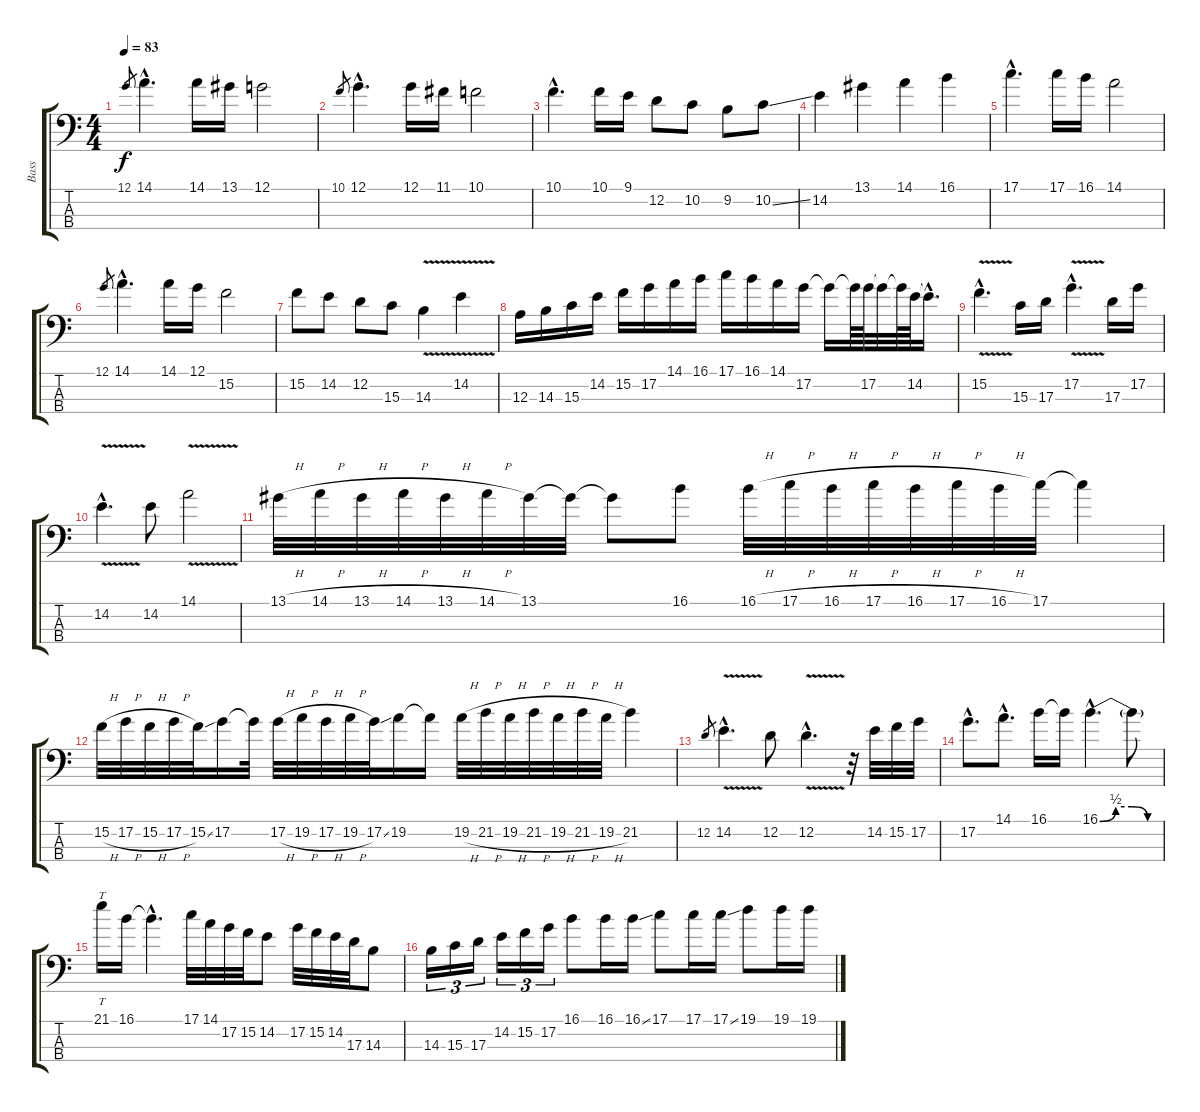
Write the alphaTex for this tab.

\track ("Bass" "Bass") {instrument electricbassfinger}
\staff {score tabs}
\tuning (G2 D2 A1 E1) {hide}
\ts (4 4)
\tempo 83
\clef f4
\ks c
12.1.8{gr dy f} 14.1{hac}.4{d} 14.1.16 13.1.16 12.1.2 |
10.1.8{gr} 12.1{hac}.4{d} 12.1.16 11.1.16 10.1.2 |
10.1{hac}.4{d} 10.1.16 9.1.16 12.2.8 10.2.8 9.2.8 10.2{ss}.8 |
14.2.4 13.1.4 14.1.4 16.1.4 |
17.1{hac}.4{d} 17.1.16 16.1.16 14.1.2 |
12.1.8{gr} 14.1{hac}.4{d} 14.1.16 12.1.16 15.2.2 |
15.2.8 14.2.8 12.2.8 15.3.8 14.3{v}.4 14.2{v}.4 |
12.3.16 14.3.16 15.3.16 14.2.16 15.2.16 17.2.16 14.1.16 16.1.16 17.1.16 16.1.16 14.1.16 17.2.16 17.2{t}.16 17.2{t}.64 17.2.64 17.2{t}.32 17.2{t}.64 14.2.64 14.2{hac t}.16{d} |
15.2{v hac}.4{d} 15.3.16 17.3.16 17.2{v hac}.4{d} 17.3.16 17.2.16 |
14.2{v hac}.4{d} 14.2.8 14.1{v}.2 |
13.1{h}.32 14.1{h}.32 13.1{h}.32 14.1{h}.32 13.1{h}.32 14.1{h}.32 13.1.32 13.1{t}.32 13.1{t}.8 16.1.8 16.1{h}.32 17.1{h}.32 16.1{h}.32 17.1{h}.32 16.1{h}.32 17.1{h}.32 16.1{h}.32 17.1.32 17.1{t}.4 |
15.2{h}.32 17.2{h}.32 15.2{h}.32 17.2{h}.32 15.2{ss}.32 17.2.16 17.2{t}.32 17.2{h}.32 19.2{h}.32 17.2{h}.32 19.2{h}.32 17.2{ss}.32 19.2.16 19.2{t}.16 19.2{h}.32 21.2{h}.32 19.2{h}.32 21.2{h}.32 19.2{h}.32 21.2{h}.32 19.2{h}.32 21.2.4 |
12.2.8{gr} 14.2{v hac}.4{d} 12.2.8 12.2{v hac}.4{d} r.32 14.2.32 15.2.32 17.2.32 |
17.2{hac}.8{d} 14.1{hac}.8{d} 16.1.16 16.1{t}.16 16.1{be (custom 0 0 15 2 30 2 45 0 60 0) hac}.4{d} 16.1{t}.8 |
21.1.16{tt} 16.1.16 16.1{hac t}.4{d} 17.1.32 14.1.32 17.2.32 15.2.32 14.2.8 17.2.32 15.2.32 14.2.32 17.3.32 14.3.8 |
14.3.16{tu (3 2)} 15.3.16{tu (3 2)} 17.3.16{tu (3 2)} 14.2.16{tu (3 2)} 15.2.16{tu (3 2)} 17.2.16{tu (3 2)} 16.1.8 16.1.16 16.1{ss}.16 17.1.8 17.1.16 17.1{ss}.16 19.1.8 19.1.16 19.1{ss}.16
